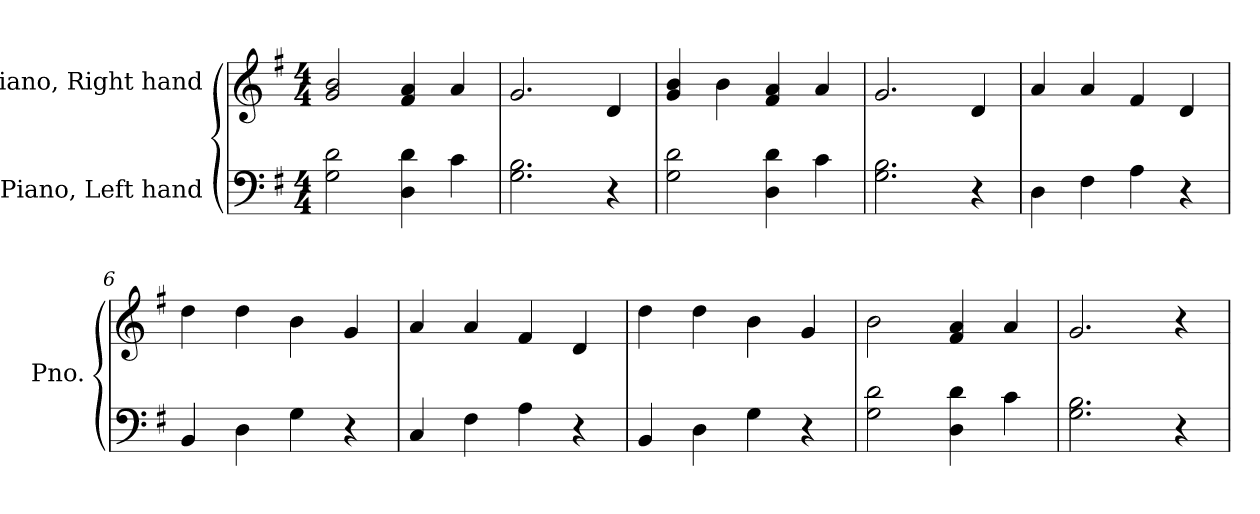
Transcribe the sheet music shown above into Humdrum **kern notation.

**kern	**kern
*part2	*part1
*staff2	*staff1
*I"Piano, Left hand	*I"Piano, Right hand
*I'Pno.	*I'Pno.
*clefF4	*clefG2
*k[f#]	*k[f#]
*M4/4	*M4/4
*MM120	*MM120
=1	=1
2G\ 2d\	2g/ 2b/
4D\ 4d\	4f#/ 4a/
4c\	4a/
=2	=2
2.G\ 2.B\	2.g/
4r	4d/
=3	=3
2G\ 2d\	4g/ 4b/
.	4b\
4D\ 4d\	4f#/ 4a/
4c\	4a/
=4	=4
2.G\ 2.B\	2.g/
4r	4d/
=5	=5
4D\	4a/
4F#\	4a/
4A\	4f#/
4r	4d/
=6	=6
4BB/	4dd\
4D\	4dd\
4G\	4b\
4r	4g/
=7	=7
4C/	4a/
4F#\	4a/
4A\	4f#/
4r	4d/
!!LO:LB:g=z
=8	=8
4BB/	4dd\
4D\	4dd\
4G\	4b\
4r	4g/
=9	=9
2G\ 2d\	2b\
4D\ 4d\	4f#/ 4a/
4c\	4a/
=10	=10
2.G\ 2.B\	2.g/
4r	4r
=	=
*-	*-
